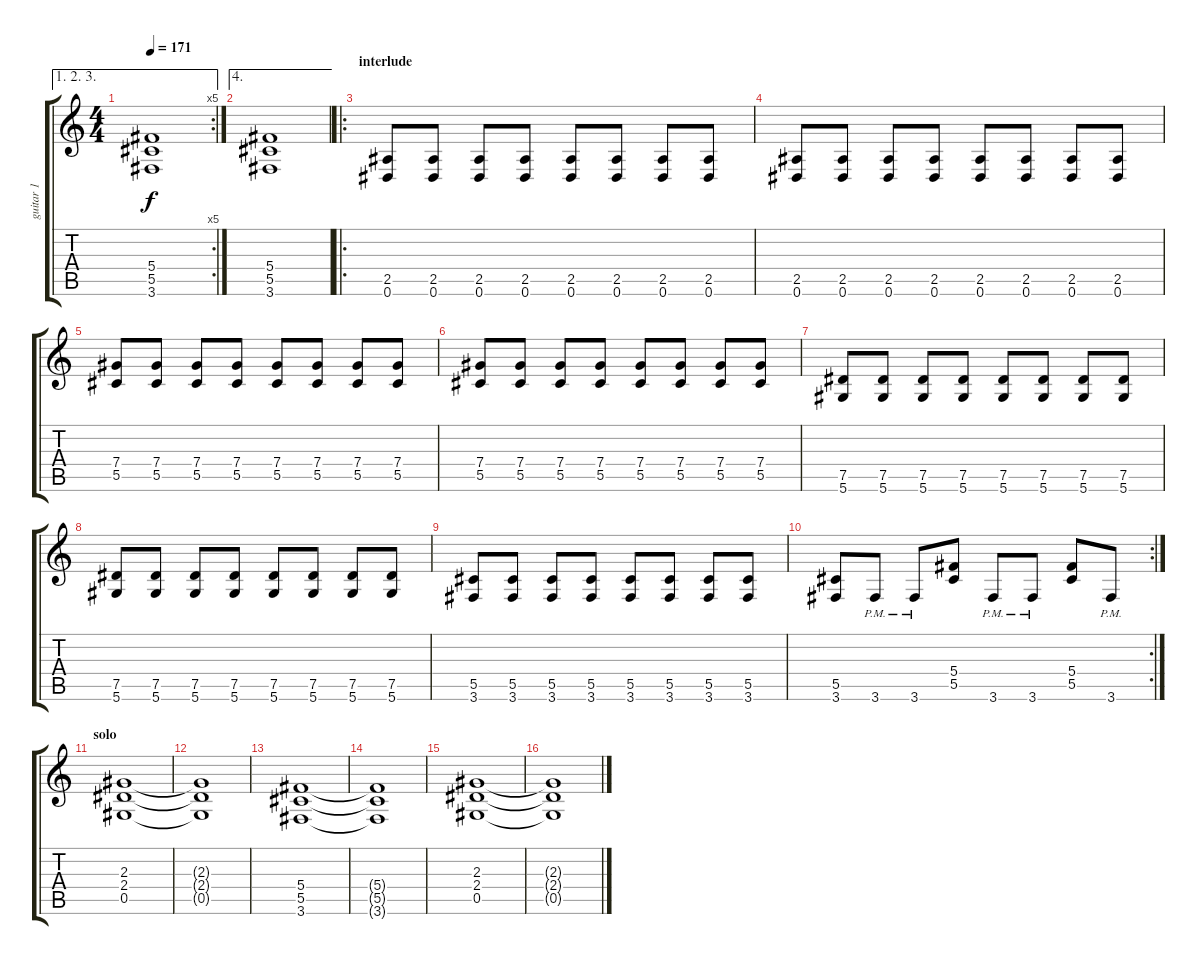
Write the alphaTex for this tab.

\track ("guitar 1" "guitar 1") {instrument distortionguitar}
\staff {score tabs}
\tuning (Eb4 Bb3 Gb3 Db3 Ab2 Eb2) {hide}
\ae (1 2 3)
\rc 5
\ts (4 4)
\tempo 171
\clef g2
\ks c
(5.4 5.5 3.6).1{dy f} |
\ae 4
(5.4 5.5 3.6).1 |
\ro
\section ("" "interlude")
(2.5 0.6).8 (2.5 0.6).8 (2.5 0.6).8 (2.5 0.6).8 (2.5 0.6).8 (2.5 0.6).8 (2.5 0.6).8 (2.5 0.6).8 |
(2.5 0.6).8 (2.5 0.6).8 (2.5 0.6).8 (2.5 0.6).8 (2.5 0.6).8 (2.5 0.6).8 (2.5 0.6).8 (2.5 0.6).8 |
(7.4 5.5).8 (7.4 5.5).8 (7.4 5.5).8 (7.4 5.5).8 (7.4 5.5).8 (7.4 5.5).8 (7.4 5.5).8 (7.4 5.5).8 |
(7.4 5.5).8 (7.4 5.5).8 (7.4 5.5).8 (7.4 5.5).8 (7.4 5.5).8 (7.4 5.5).8 (7.4 5.5).8 (7.4 5.5).8 |
(7.5 5.6).8 (7.5 5.6).8 (7.5 5.6).8 (7.5 5.6).8 (7.5 5.6).8 (7.5 5.6).8 (7.5 5.6).8 (7.5 5.6).8 |
(7.5 5.6).8 (7.5 5.6).8 (7.5 5.6).8 (7.5 5.6).8 (7.5 5.6).8 (7.5 5.6).8 (7.5 5.6).8 (7.5 5.6).8 |
(5.5 3.6).8 (5.5 3.6).8 (5.5 3.6).8 (5.5 3.6).8 (5.5 3.6).8 (5.5 3.6).8 (5.5 3.6).8 (5.5 3.6).8 |
\rc 2
(5.5 3.6).8 3.6{pm}.8 3.6{pm}.8 (5.4 5.5).8 3.6{pm}.8 3.6{pm}.8 (5.4 5.5).8 3.6{pm}.8 |
\section ("" "solo")
(2.3 2.4 0.5).1 |
(2.3{t} 2.4{t} 0.5{t}).1 |
(5.4 5.5 3.6).1 |
(5.4{t} 5.5{t} 3.6{t}).1 |
(2.3 2.4 0.5).1 |
(2.3{t} 2.4{t} 0.5{t}).1
